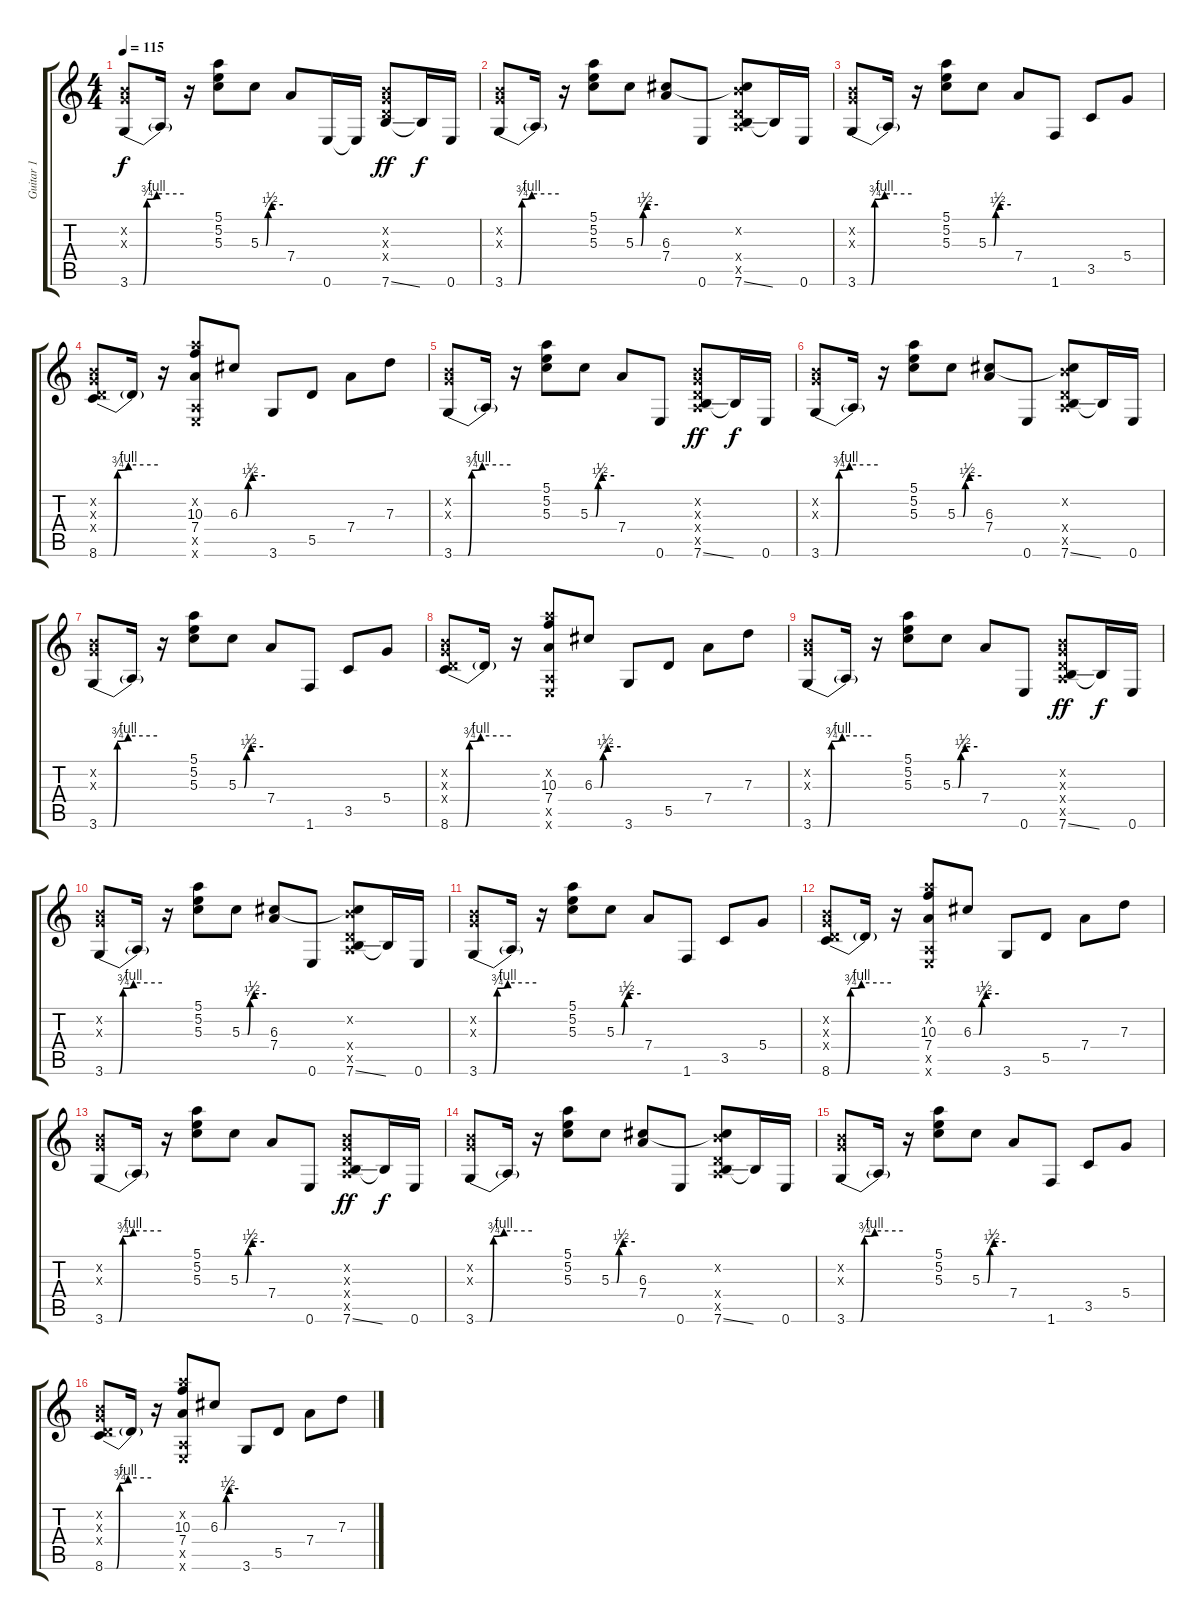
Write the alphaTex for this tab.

\track ("Guitar 1" "Guitar 1") {instrument acousticguitarnylon}
\staff {score tabs}
\tuning (E4 B3 G3 D3 A2 E2) {hide}
\ts (4 4)
\tempo 115
\clef g2
\ks c
(0.2{x} 0.3{x} 3.6{be (custom 0 0 15 0 19 3 30 4 60 4)}).8{dy f} 3.6{t}.16 r.16 (5.1 5.2 5.3).8 5.3{be (custom 0 0 14 0 20 1 30 2 60 2)}.8 7.4.8 0.6.16 0.6{t}.16 (0.2{x} 0.3{x} 0.4{x} 7.6{ss}).8{dy ff} 7.6{t}.16{dy f} 0.6.16 |
(0.2{x} 0.3{x} 3.6{be (custom 0 0 15 0 19 3 30 4 60 4)}).8 3.6{t}.16 r.16 (5.1 5.2 5.3).8 5.3{be (custom 0 0 14 0 20 1 30 2 60 2)}.8 (6.3 7.4).8 0.6.8 (0.2{x} 6.3{t} 0.4{x} 0.5{x} 7.6{ss}).8 7.6{t}.16 0.6.16 |
(0.2{x} 0.3{x} 3.6{be (custom 0 0 15 0 19 3 30 4 60 4)}).8 3.6{t}.16 r.16 (5.1 5.2 5.3).8 5.3{be (custom 0 0 14 0 20 1 30 2 60 2)}.8 7.4.8 1.6.8 3.5.8 5.4.8 |
(0.2{x} 0.3{x} 0.4{x} 8.6{be (custom 0 0 15 0 19 3 30 4 60 4)}).8 8.6{t}.16 r.16 (10.2{x} 10.3 7.4 0.5{x} 0.6{x}).8 6.3{be (custom 0 0 14 0 20 1 30 2 60 2)}.8 3.6.8 5.5.8 7.4.8 7.3.8 |
(0.2{x} 0.3{x} 3.6{be (custom 0 0 15 0 19 3 30 4 60 4)}).8 3.6{t}.16 r.16 (5.1 5.2 5.3).8 5.3{be (custom 0 0 14 0 20 1 30 2 60 2)}.8 7.4.8 0.6.8 (0.2{x} 0.3{x} 0.4{x} 0.5{x} 7.6{ss}).8{dy ff} 7.6{t}.16{dy f} 0.6.16 |
(0.2{x} 0.3{x} 3.6{be (custom 0 0 15 0 19 3 30 4 60 4)}).8 3.6{t}.16 r.16 (5.1 5.2 5.3).8 5.3{be (custom 0 0 14 0 20 1 30 2 60 2)}.8 (6.3 7.4).8 0.6.8 (0.2{x} 6.3{t} 0.4{x} 0.5{x} 7.6{ss}).8 7.6{t}.16 0.6.16 |
(0.2{x} 0.3{x} 3.6{be (custom 0 0 15 0 19 3 30 4 60 4)}).8 3.6{t}.16 r.16 (5.1 5.2 5.3).8 5.3{be (custom 0 0 14 0 20 1 30 2 60 2)}.8 7.4.8 1.6.8 3.5.8 5.4.8 |
(0.2{x} 0.3{x} 0.4{x} 8.6{be (custom 0 0 15 0 19 3 30 4 60 4)}).8 8.6{t}.16 r.16 (10.2{x} 10.3 7.4 0.5{x} 0.6{x}).8 6.3{be (custom 0 0 14 0 20 1 30 2 60 2)}.8 3.6.8 5.5.8 7.4.8 7.3.8 |
(0.2{x} 0.3{x} 3.6{be (custom 0 0 15 0 19 3 30 4 60 4)}).8 3.6{t}.16 r.16 (5.1 5.2 5.3).8 5.3{be (custom 0 0 14 0 20 1 30 2 60 2)}.8 7.4.8 0.6.8 (0.2{x} 0.3{x} 0.4{x} 0.5{x} 7.6{ss}).8{dy ff} 7.6{t}.16{dy f} 0.6.16 |
(0.2{x} 0.3{x} 3.6{be (custom 0 0 15 0 19 3 30 4 60 4)}).8 3.6{t}.16 r.16 (5.1 5.2 5.3).8 5.3{be (custom 0 0 14 0 20 1 30 2 60 2)}.8 (6.3 7.4).8 0.6.8 (0.2{x} 6.3{t} 0.4{x} 0.5{x} 7.6{ss}).8 7.6{t}.16 0.6.16 |
(0.2{x} 0.3{x} 3.6{be (custom 0 0 15 0 19 3 30 4 60 4)}).8 3.6{t}.16 r.16 (5.1 5.2 5.3).8 5.3{be (custom 0 0 14 0 20 1 30 2 60 2)}.8 7.4.8 1.6.8 3.5.8 5.4.8 |
(0.2{x} 0.3{x} 0.4{x} 8.6{be (custom 0 0 15 0 19 3 30 4 60 4)}).8 8.6{t}.16 r.16 (10.2{x} 10.3 7.4 0.5{x} 0.6{x}).8 6.3{be (custom 0 0 14 0 20 1 30 2 60 2)}.8 3.6.8 5.5.8 7.4.8 7.3.8 |
(0.2{x} 0.3{x} 3.6{be (custom 0 0 15 0 19 3 30 4 60 4)}).8 3.6{t}.16 r.16 (5.1 5.2 5.3).8 5.3{be (custom 0 0 14 0 20 1 30 2 60 2)}.8 7.4.8 0.6.8 (0.2{x} 0.3{x} 0.4{x} 0.5{x} 7.6{ss}).8{dy ff} 7.6{t}.16{dy f} 0.6.16 |
(0.2{x} 0.3{x} 3.6{be (custom 0 0 15 0 19 3 30 4 60 4)}).8 3.6{t}.16 r.16 (5.1 5.2 5.3).8 5.3{be (custom 0 0 14 0 20 1 30 2 60 2)}.8 (6.3 7.4).8 0.6.8 (0.2{x} 6.3{t} 0.4{x} 0.5{x} 7.6{ss}).8 7.6{t}.16 0.6.16 |
(0.2{x} 0.3{x} 3.6{be (custom 0 0 15 0 19 3 30 4 60 4)}).8 3.6{t}.16 r.16 (5.1 5.2 5.3).8 5.3{be (custom 0 0 14 0 20 1 30 2 60 2)}.8 7.4.8 1.6.8 3.5.8 5.4.8 |
(0.2{x} 0.3{x} 0.4{x} 8.6{be (custom 0 0 15 0 19 3 30 4 60 4)}).8 8.6{t}.16 r.16 (10.2{x} 10.3 7.4 0.5{x} 0.6{x}).8 6.3{be (custom 0 0 14 0 20 1 30 2 60 2)}.8 3.6.8 5.5.8 7.4.8 7.3.8
